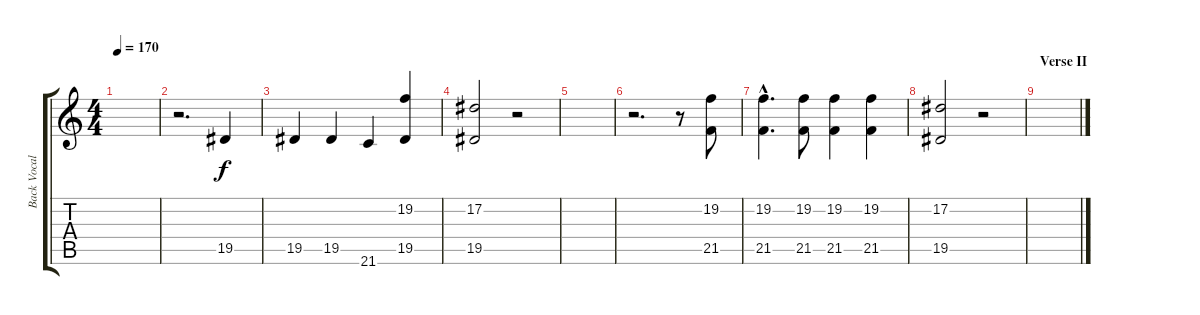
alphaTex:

\track ("Back Vocals" "Back Vocal") {instrument lead3calliope}
\staff {score tabs}
\tuning (Eb4 Bb3 Gb3 Db3 Ab2 Eb2) {hide}
\ts (4 4)
\tempo 170
\clef g2
\ks c
|
r.2{d} 19.5.4 |
19.5.4 19.5.4 21.6.4 (19.2 19.5).4 |
(17.2 19.5).2 r.2 |
|
r.2{d} r.8 (19.2 21.5).8 |
(19.2{hac} 21.5{hac}).4{d} (19.2 21.5).8 (19.2 21.5).4 (19.2 21.5).4 |
(17.2 19.5).2 r.2 |
\section ("" "Verse II")
